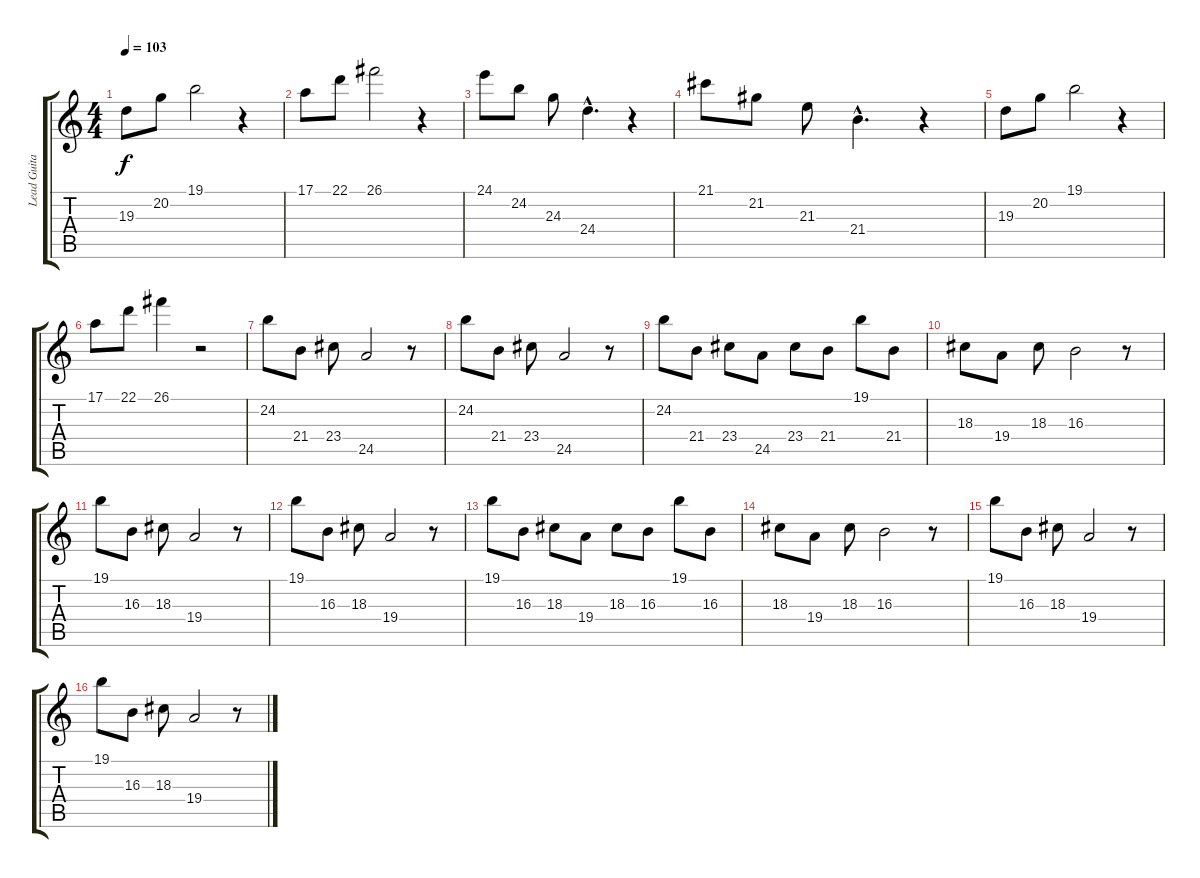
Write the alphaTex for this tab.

\track ("Lead Guitar" "Lead Guita") {instrument fx4atmosphere}
\staff {score tabs}
\tuning (E4 B3 G3 D3 A2 E2) {hide}
\ts (4 4)
\tempo 103
\clef g2
\ks c
19.3.8{dy f} 20.2.8 19.1.2 r.4 |
17.1.8 22.1.8 26.1.2 r.4 |
24.1.8 24.2.8 24.3.8 24.4{hac}.4{d} r.4 |
21.1.8 21.2.8 21.3.8 21.4{hac}.4{d} r.4 |
19.3.8 20.2.8 19.1.2 r.4 |
17.1.8 22.1.8 26.1.4 r.2 |
24.2.8 21.4.8 23.4.8 24.5.2 r.8 |
24.2.8 21.4.8 23.4.8 24.5.2 r.8 |
24.2.8 21.4.8 23.4.8 24.5.8 23.4.8 21.4.8 19.1.8 21.4.8 |
18.3.8 19.4.8 18.3.8 16.3.2 r.8 |
19.1.8 16.3.8 18.3.8 19.4.2 r.8 |
19.1.8 16.3.8 18.3.8 19.4.2 r.8 |
19.1.8 16.3.8 18.3.8 19.4.8 18.3.8 16.3.8 19.1.8 16.3.8 |
18.3.8 19.4.8 18.3.8 16.3.2 r.8 |
19.1.8 16.3.8 18.3.8 19.4.2 r.8 |
19.1.8 16.3.8 18.3.8 19.4.2 r.8
